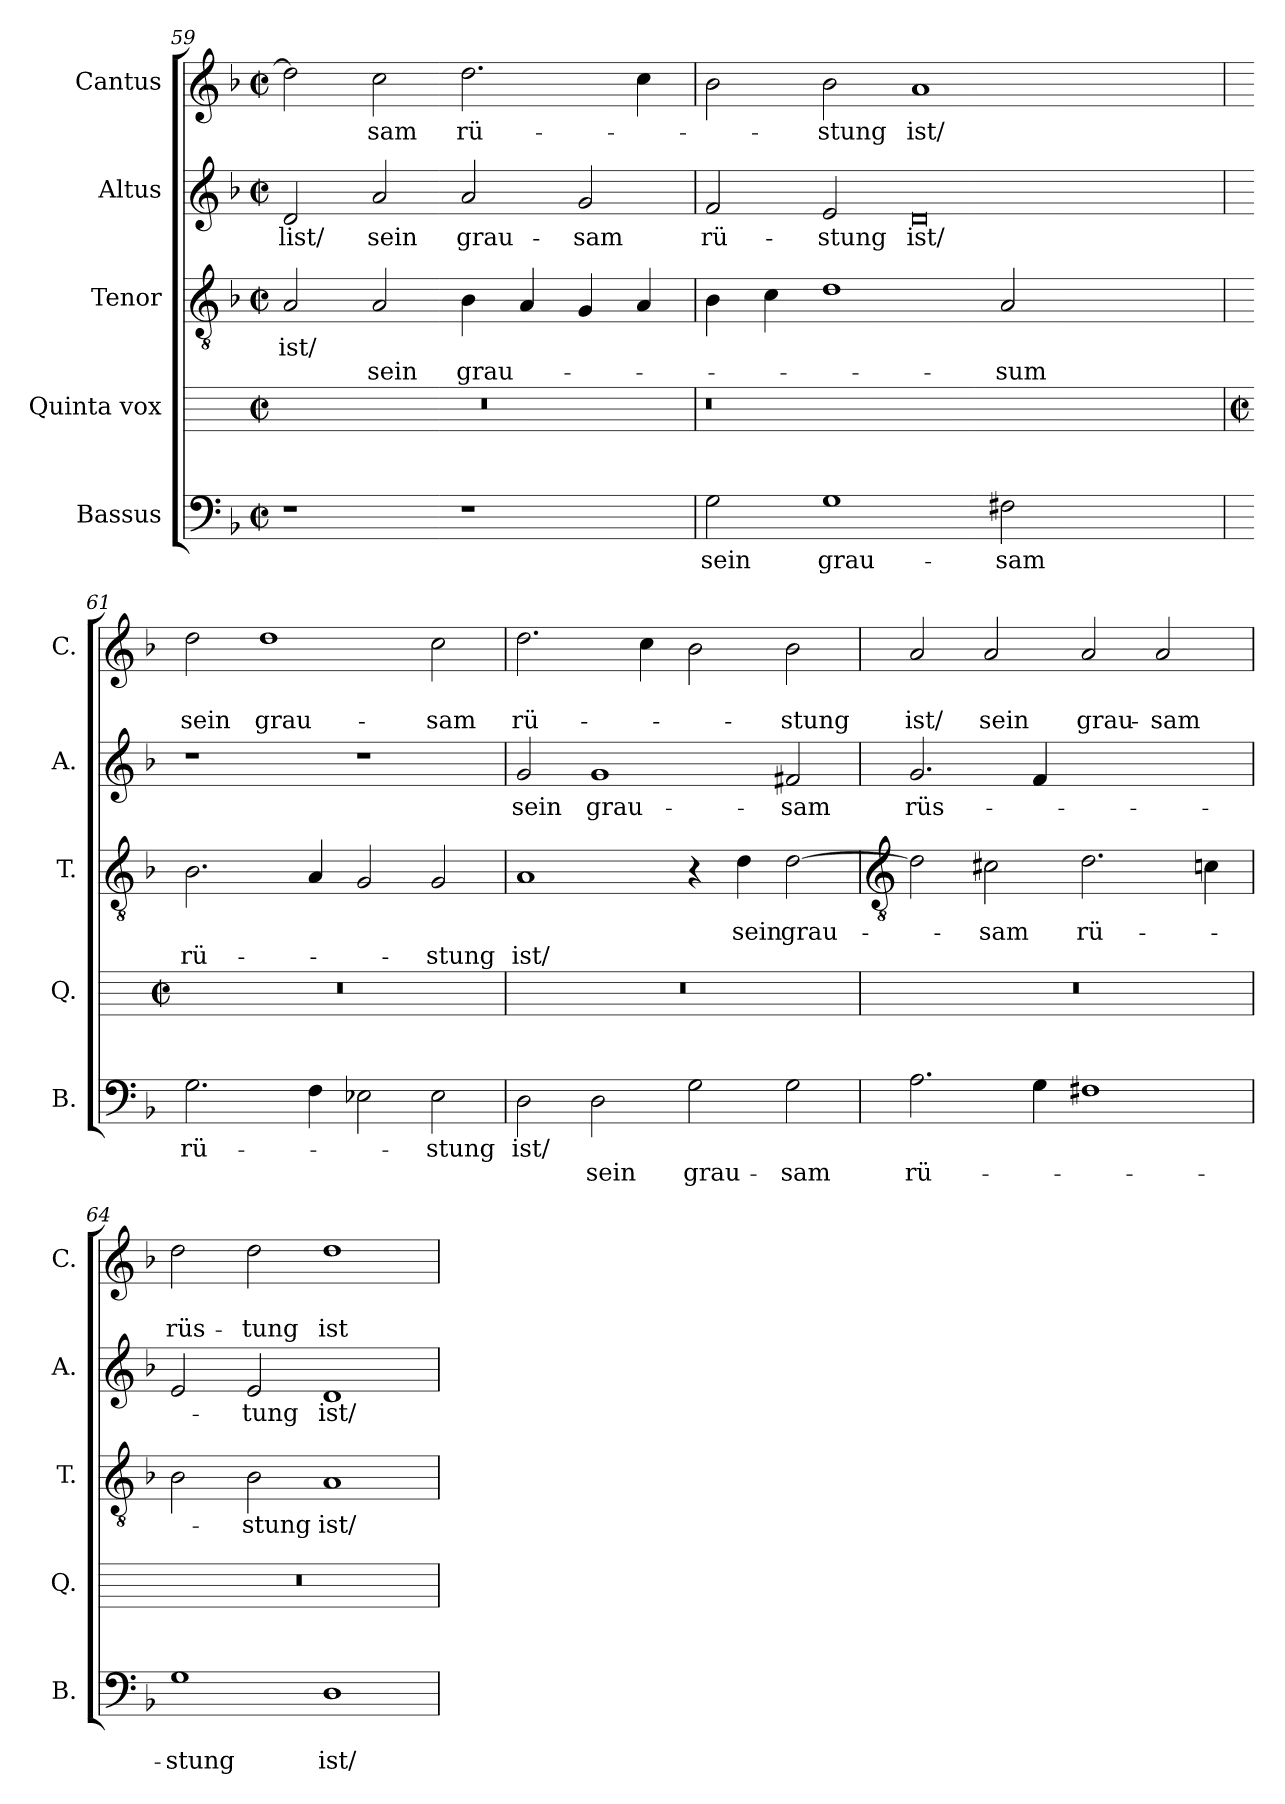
**kern	**text	**text	**kern	**kern	**text	**text	**kern	**text	**kern	**text	**text
*part5	*part5	*part5	*part4	*part3	*part3	*part3	*part2	*part2	*part1	*part1	*part1
*staff5	*staff5	*staff5	*staff4	*staff3	*staff3	*staff3	*staff2	*staff2	*staff1	*staff1	*staff1
*I"Bassus	*	*	*I"Quinta vox	*I"Tenor	*	*	*I"Altus	*	*I"Cantus	*	*
*I'B.	*	*	*I'Q.	*I'T.	*	*	*I'A.	*	*I'C.	*	*
!!LO:LB:g=z
*clefF4	*	*	*	*clefGv2	*	*	*clefG2	*	*clefG2	*	*
*k[b-]	*	*	*	*k[b-]	*	*	*k[b-]	*	*k[b-]	*	*
*F:	*	*	*	*F:	*	*	*F:	*	*F:	*	*
*M4/2	*	*	*M4/2	*M4/2	*	*	*M4/2	*	*M4/2	*	*
*met(c|)	*	*	*met(c|)	*met(c|)	*	*	*met(c|)	*	*met(c|)	*	*
=59	=59	=59	=59	=59	=59	=59	=59	=59	=59	=59	=59
!	!	!	!	!	!LO:LY:b	!	!	!LO:LY:b	!	!	!
1r	.	.	0r	2A	ist/	.	2d	list/	2dd]	.	.
!	!	!	!	!	!	!LO:LY:b	!	!LO:LY:b	!	!LO:LY:b	!
.	.	.	.	2A	.	sein	2a	sein	2cc	-sam	.
!	!	!	!	!	!	!LO:LY:b	!	!LO:LY:b	!	!LO:LY:b	!
1r	.	.	.	4B-	.	grau-	2a	grau-	2.dd	rü-	.
.	.	.	.	4A	.	.	.	.	.	.	.
!	!	!	!	!	!	!	!	!LO:LY:b	!	!	!
.	.	.	.	4G	.	.	2g	-sam	.	.	.
.	.	.	.	4A	.	.	.	.	4cc	.	.
!!LO:LB:g=z
=60	=60	=60	=60	=60	=60	=60	=60	=60	=60	=60	=60
!	!LO:LY:b	!	!	!	!	!	!	!LO:LY:b	!	!	!
2G	sein	.	0r	4B-	.	.	2f	rü-	2b-	.	.
.	.	.	.	4c	.	.	.	.	.	.	.
!	!LO:LY:b	!	!	!	!	!	!	!LO:LY:b	!	!LO:LY:b	!
1G	grau-	.	.	1d	.	.	2e	-stung	2b-	-stung	.
!	!	!	!	!	!	!	!	!LO:LY:b	!	!LO:LY:b	!
.	.	.	.	.	.	.	0d	ist/	1a	ist/	.
!	!LO:LY:b	!	!	!	!	!LO:LY:b	!	!	!	!	!
2F#X	-sam	.	.	2A	.	-sum	.	.	.	.	.
1ryy	.	.	1ryy	1ryy	.	.	.	.	1ryy	.	.
!!LO:LB:g=z
=61	=61	=61	=61	=61	=61	=61	=61	=61	=61	=61	=61
*	*	*	*M4/2	*	*	*	*	*	*	*	*
*	*	*	*met(c|)	*	*	*	*	*	*	*	*
!	!LO:LY:b	!	!	!	!	!LO:LY:b	!	!	!	!	!LO:LY:b
2.G	rü-	.	0r	2.B-	.	rü-	1r	.	2dd	.	sein
!	!	!	!	!	!	!	!	!	!	!	!LO:LY:b
.	.	.	.	.	.	.	.	.	1dd	.	grau-
4F	.	.	.	4A	.	.	.	.	.	.	.
2E-X	.	.	.	2G	.	.	1r	.	.	.	.
!	!LO:LY:b	!	!	!	!	!LO:LY:b	!	!	!	!	!LO:LY:b
2E-	-stung	.	.	2G	.	-stung	.	.	2cc	.	-sam
=62	=62	=62	=62	=62	=62	=62	=62	=62	=62	=62	=62
!	!LO:LY:b	!	!	!	!	!LO:LY:b	!	!LO:LY:b	!	!	!LO:LY:b
2D	ist/	.	0r	1A	.	ist/	2g	sein	2.dd	.	rü-
!	!	!LO:LY:b	!	!	!	!	!	!LO:LY:b	!	!	!
2D	.	sein	.	.	.	.	1g	grau-	.	.	.
.	.	.	.	.	.	.	.	.	4cc	.	.
!	!	!LO:LY:b	!	!	!	!	!	!	!	!	!
2G	.	grau-	.	4r	.	.	.	.	2b-	.	.
!	!	!	!	!	!LO:LY:b	!	!	!	!	!	!
.	.	.	.	4d	sein	.	.	.	.	.	.
!	!	!LO:LY:b	!	!	!LO:LY:b	!	!	!LO:LY:b	!	!	!LO:LY:b
2G	.	-sam	.	[2d	grau-	.	2f#X	-sam	2b-	.	-stung
!!LO:LB:g=z
=63	=63	=63	=63	=63	=63	=63	=63	=63	=63	=63	=63
*	*	*	*	*clefGv2	*	*	*	*	*	*	*
!	!	!LO:LY:b	!	!	!	!	!	!LO:LY:b	!	!	!LO:LY:b
2.A	.	rü-	0r	2d]	.	.	2.g	rüs-	2a	.	ist/
!	!	!	!	!	!LO:LY:b	!	!	!	!	!	!LO:LY:b
.	.	.	.	2c#X	-sam	.	.	.	2a	.	sein
4G	.	.	.	.	.	.	4f	.	.	.	.
!	!	!	!	!	!LO:LY:b	!	!	!	!	!	!LO:LY:b
1F#X	.	.	.	2.d	rü-	.	1ryy	.	2a	.	grau-
!	!	!	!	!	!	!	!	!	!	!	!LO:LY:b
.	.	.	.	.	.	.	.	.	2a	.	-sam
.	.	.	.	4cn	.	.	.	.	.	.	.
!!LO:LB:g=z
=64	=64	=64	=64	=64	=64	=64	=64	=64	=64	=64	=64
!	!	!LO:LY:b	!	!	!	!	!	!	!	!	!LO:LY:b
1G	.	-stung	0r	2B-	.	.	2e	.	2dd	.	rüs-
!	!	!	!	!	!LO:LY:b	!	!	!LO:LY:b	!	!	!LO:LY:b
.	.	.	.	2B-	-stung	.	2e	-tung	2dd	.	-tung
!	!	!LO:LY:b	!	!	!LO:LY:b	!	!	!LO:LY:b	!	!	!LO:LY:b
1D	.	ist/	.	1A	ist/	.	1d	ist/	1dd	.	ist
=	=	=	=	=	=	=	=	=	=	=	=
*-	*-	*-	*-	*-	*-	*-	*-	*-	*-	*-	*-
